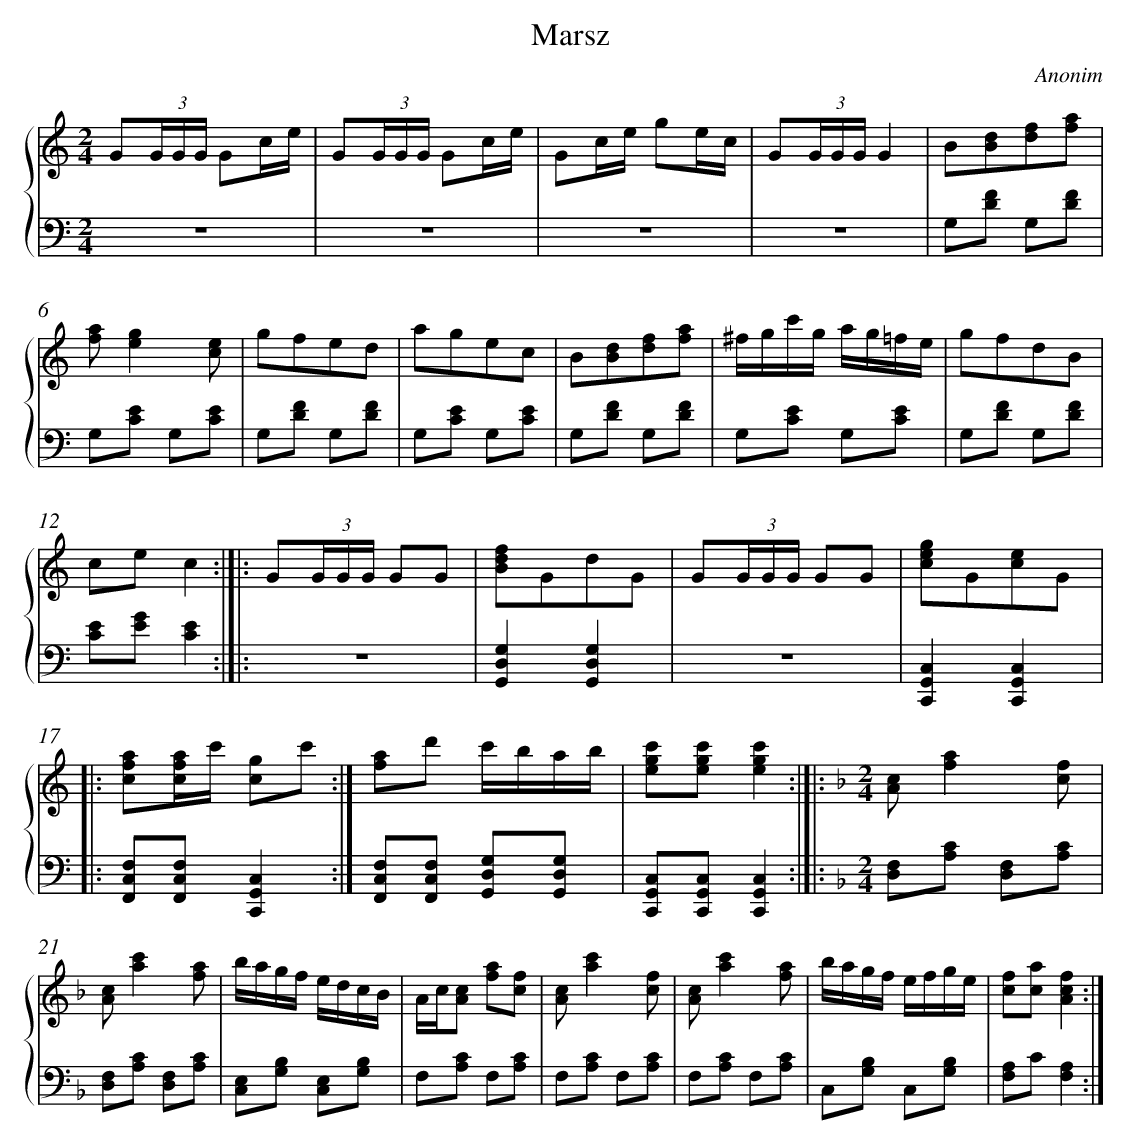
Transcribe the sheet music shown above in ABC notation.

X:1
T: Marsz
C: Anonim
L: 1/8
M: 2/4
%%staves {1 2}
V: 1 clef=treble
V: 2 clef=bass
K: C
[V:1] G(3G/G/G/ Gc/e/ |
[V:2] z4 |
[V:1] G(3G/G/G/ Gc/e/ |
[V:2] z4 |
[V:1] Gc/e/ ge/c/ |
[V:2] z4 |
[V:1] G(3G/G/G/G2 |
[V:2] z4 |
[V:1] B[dB][fd][af] |
[V:2] G,[FD] G,[FD] |
[V:1] [af][g2e2][ec] |
[V:2] G,[EC] G,[EC] |
[V:1] gfed |
[V:2] G,[FD] G,[FD] |
[V:1] agec |
[V:2] G,[EC] G,[EC] |
[V:1] B[dB][fd][af] |
[V:2] G,[FD] G,[FD] |
[V:1] ^f/g/c'/g/ a/g/=f/e/ |
[V:2] G,[EC] G,[EC] |
[V:1] gfdB |
[V:2] G,[FD] G,[FD] |
[V:1] cec2 :|]|:
[V:2] [EC][GE][E2C2] :|]|:
[V:1] G(3G/G/G/ GG |
[V:2] z4 |
[V:1] [fdB]GdG |
[V:2] [G,2D,2G,,2][G,2D,2G,,2] |
[V:1] G(3G/G/G/ GG |
[V:2] z4 |
[V:1] [gec]G[ec]G ]|:
[V:2] [C,2G,,2C,,2][C,2G,,2C,,2] ]|:
[V:1] [afc][a/f/c/]c'/ [gc]c' :|]
[V:2] [F,C,F,,][F,C,F,,][C,2G,,2C,,2] :|]
[V:1] [af]d' c'/b/a/b/ |
[V:2] [F,C,F,,][F,C,F,,] [G,D,G,,][G,D,G,,] |
[V:1] [c'ge][c'ge][c'2g2e2] :|]|:
[V:2] [C,G,,C,,][C,G,,C,,][C,2G,,2C,,2] :|]|:
[V:1]  [K:F] [M:2/4][cA][a2f2][fc] |
[V:2]  [K:F] [M:2/4][F,D,][CA,] [F,D,][CA,] |
[V:1] [cA][c'2a2][af] |
[V:2] [F,D,][CA,] [F,D,][CA,] |
[V:1] b/a/g/f/ e/d/c/B/ |
[V:2] [E,C,][B,G,] [E,C,][B,G,] |
[V:1] A/c/[cA] [af][fc] |
[V:2] F,[CA,] F,[CA,] |
[V:1] [cA][c'2a2][fc] |
[V:2] F,[CA,] F,[CA,] |
[V:1] [cA][c'2a2][af] |
[V:2] F,[CA,] F,[CA,] |
[V:1] b/a/g/f/ e/f/g/e/ |
[V:2] C,[B,G,] C,[B,G,] |
[V:1] [fc][ac][f2c2A2] :|]
[V:2] [A,F,]C[A,2F,2] :|]
